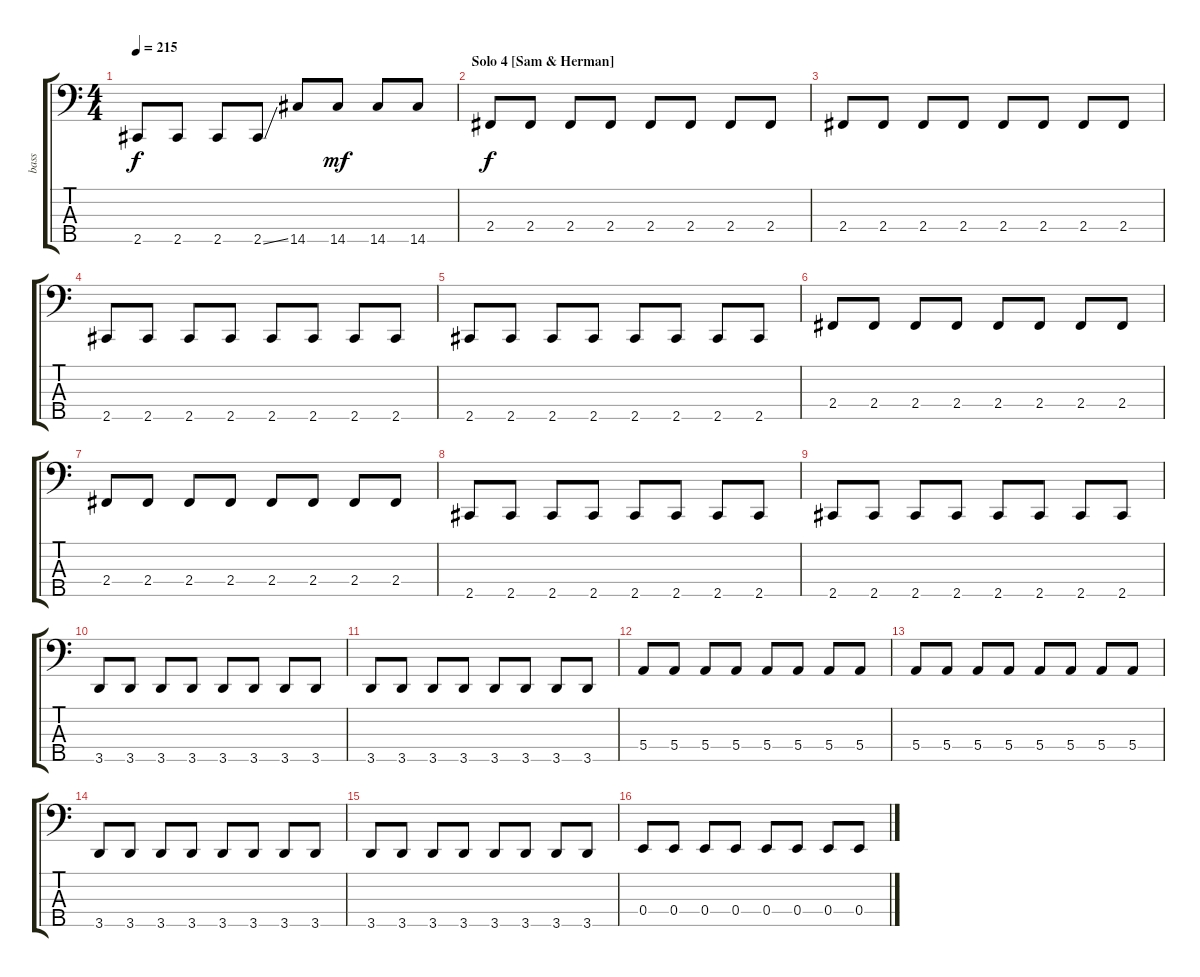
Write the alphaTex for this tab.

\track ("bass" "bass") {instrument electricbassfinger}
\staff {score tabs}
\tuning (G2 D2 A1 E1 B0) {hide}
\ts (4 4)
\tempo 215
\clef f4
\ks c
2.5.8{dy f} 2.5.8 2.5.8 2.5{ss}.8 14.5.8 14.5.8{dy mf} 14.5.8 14.5.8 |
\section ("" "Solo 4 [Sam & Herman]")
2.4.8{dy f} 2.4.8 2.4.8 2.4.8 2.4.8 2.4.8 2.4.8 2.4.8 |
2.4.8 2.4.8 2.4.8 2.4.8 2.4.8 2.4.8 2.4.8 2.4.8 |
2.5.8 2.5.8 2.5.8 2.5.8 2.5.8 2.5.8 2.5.8 2.5.8 |
2.5.8 2.5.8 2.5.8 2.5.8 2.5.8 2.5.8 2.5.8 2.5.8 |
2.4.8 2.4.8 2.4.8 2.4.8 2.4.8 2.4.8 2.4.8 2.4.8 |
2.4.8 2.4.8 2.4.8 2.4.8 2.4.8 2.4.8 2.4.8 2.4.8 |
2.5.8 2.5.8 2.5.8 2.5.8 2.5.8 2.5.8 2.5.8 2.5.8 |
2.5.8 2.5.8 2.5.8 2.5.8 2.5.8 2.5.8 2.5.8 2.5.8 |
3.5.8 3.5.8 3.5.8 3.5.8 3.5.8 3.5.8 3.5.8 3.5.8 |
3.5.8 3.5.8 3.5.8 3.5.8 3.5.8 3.5.8 3.5.8 3.5.8 |
5.4.8 5.4.8 5.4.8 5.4.8 5.4.8 5.4.8 5.4.8 5.4.8 |
5.4.8 5.4.8 5.4.8 5.4.8 5.4.8 5.4.8 5.4.8 5.4.8 |
3.5.8 3.5.8 3.5.8 3.5.8 3.5.8 3.5.8 3.5.8 3.5.8 |
3.5.8 3.5.8 3.5.8 3.5.8 3.5.8 3.5.8 3.5.8 3.5.8 |
0.4.8 0.4.8 0.4.8 0.4.8 0.4.8 0.4.8 0.4.8 0.4.8
